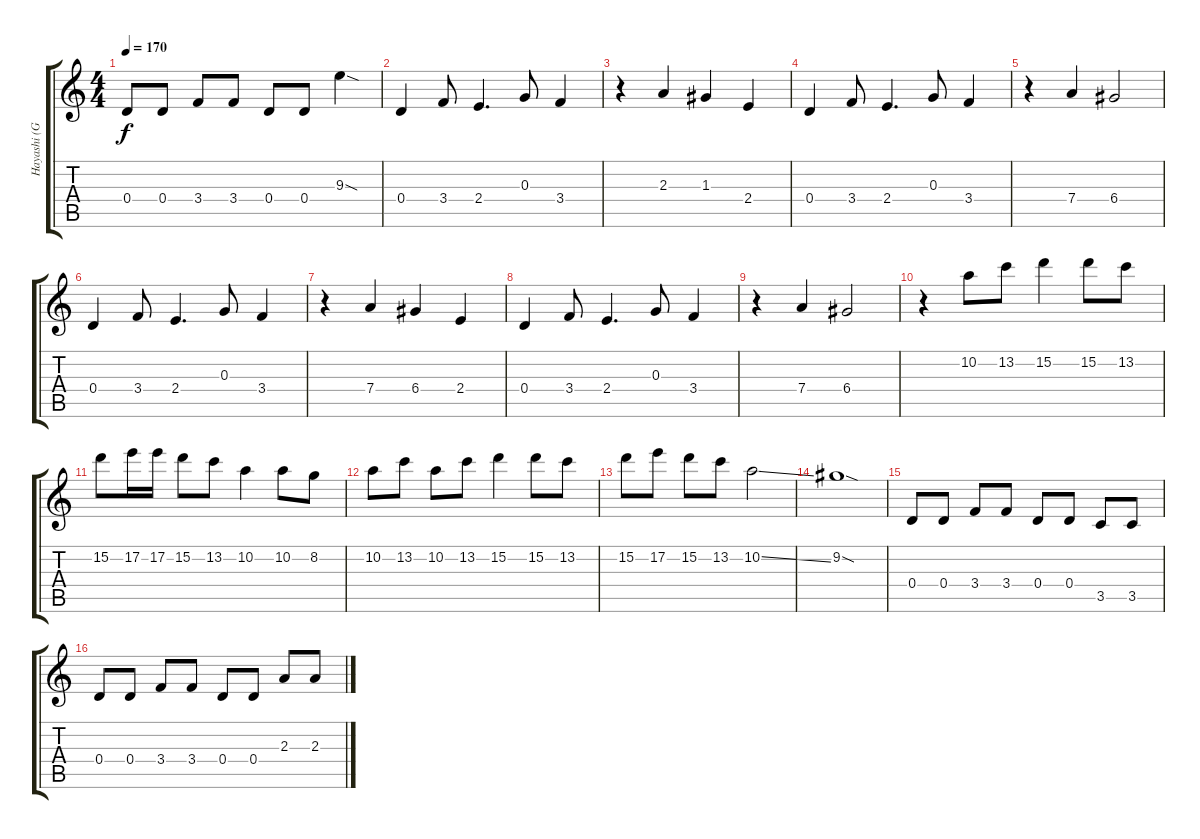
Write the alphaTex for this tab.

\track ("Hayashi (Guitar)" "Hayashi (G") {instrument distortionguitar}
\staff {score tabs}
\tuning (E4 B3 G3 D3 A2 E2) {hide}
\ts (4 4)
\tempo 170
\clef g2
\ks c
0.4.8{dy f} 0.4.8 3.4.8 3.4.8 0.4.8 0.4.8 9.3{sod}.4 |
0.4.4 3.4.8 2.4.4{d} 0.3.8 3.4.4 |
r.4 2.3.4 1.3.4 2.4.4 |
0.4.4 3.4.8 2.4.4{d} 0.3.8 3.4.4 |
r.4 7.4.4 6.4.2 |
0.4.4 3.4.8 2.4.4{d} 0.3.8 3.4.4 |
r.4 7.4.4 6.4.4 2.4.4 |
0.4.4 3.4.8 2.4.4{d} 0.3.8 3.4.4 |
r.4 7.4.4 6.4.2 |
r.4 10.2.8 13.2.8 15.2.4 15.2.8 13.2.8 |
15.2.8 17.2.16 17.2.16 15.2.8 13.2.8 10.2.4 10.2.8 8.2.8 |
10.2.8 13.2.8 10.2.8 13.2.8 15.2.4 15.2.8 13.2.8 |
15.2.8 17.2.8 15.2.8 13.2.8 10.2{ss}.2 |
9.2{sod}.1 |
0.4.8 0.4.8 3.4.8 3.4.8 0.4.8 0.4.8 3.5.8 3.5.8 |
0.4.8 0.4.8 3.4.8 3.4.8 0.4.8 0.4.8 2.3.8 2.3.8
